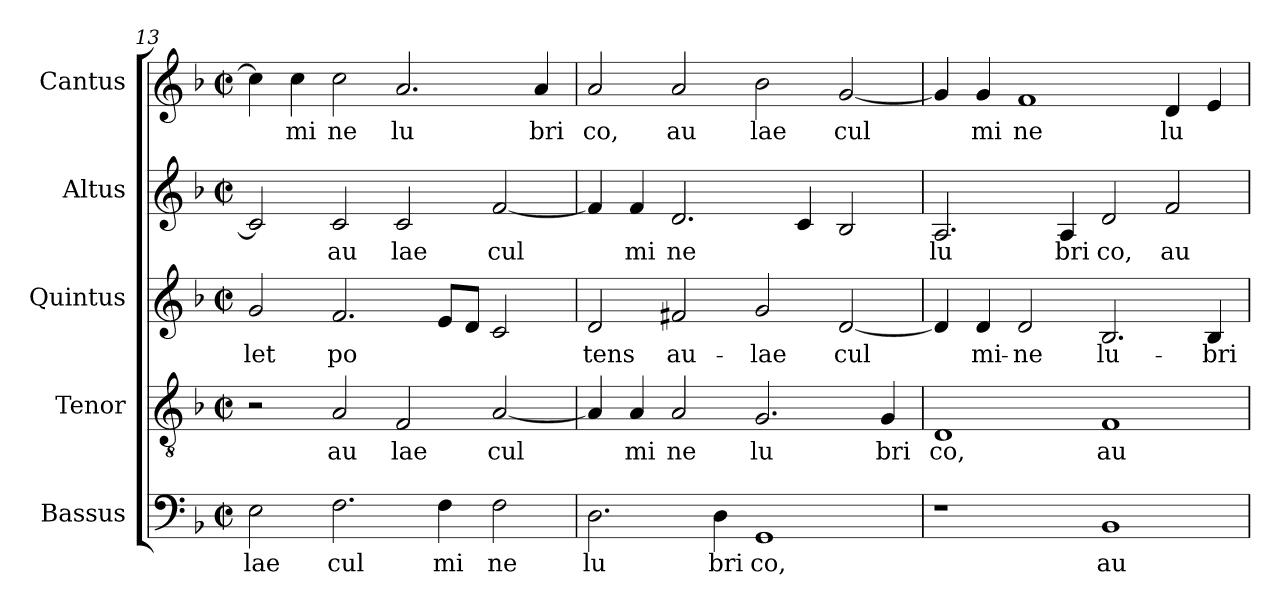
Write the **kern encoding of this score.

**kern	**text	**kern	**text	**kern	**text	**kern	**text	**kern	**text
*part5	*part5	*part4	*part4	*part3	*part3	*part2	*part2	*part1	*part1
*staff5	*staff5	*staff4	*staff4	*staff3	*staff3	*staff2	*staff2	*staff1	*staff1
*I"Bassus	*	*I"Tenor	*	*I"Quintus	*	*I"Altus	*	*I"Cantus	*
*clefF4	*	*clefGv2	*	*clefG2	*	*clefG2	*	*clefG2	*
*k[b-]	*	*k[b-]	*	*k[b-]	*	*k[b-]	*	*k[b-]	*
*F:	*	*F:	*	*F:	*	*F:	*	*F:	*
*M2/2	*	*M2/2	*	*M2/2	*	*M2/2	*	*M2/2	*
*met(c|)	*	*met(c|)	*	*met(c|)	*	*met(c|)	*	*met(c|)	*
=13	=13	=13	=13	=13	=13	=13	=13	=13	=13
!	!LO:LY:b	!	!	!	!LO:LY:b	!	!LO:LY:b:cj	!	!LO:LY:b
2E\	lae	2r	.	2g/	-let	2c/]	.	4cc\]	.
!	!	!	!	!	!	!	!	!	!LO:LY:b
.	.	.	.	.	.	.	.	4cc\	mi
!	!LO:LY:b	!	!LO:LY:b:cj	!	!LO:LY:b	!	!LO:LY:b:cj	!	!LO:LY:b
2.F\	cul	2A/	au	2.f/	po-	2c/	au	2cc\	ne
!	!	!	!LO:LY:b:cj	!	!	!	!LO:LY:b:cj	!	!LO:LY:b
.	.	2F/	lae	.	.	2c/	lae	2.a/	lu
!	!LO:LY:b	!	!	!	!LO:LY:b	!	!	!	!
4F\	mi	.	.	8e/L	--	.	.	.	.
!	!	!	!	!	!LO:LY:b	!	!	!	!
.	.	.	.	8d/J	--	.	.	.	.
!	!LO:LY:b	!	!LO:LY:b:cj	!	!LO:LY:b	!	!LO:LY:b:cj	!	!
2F\	ne	[<2A/	cul	2c/	--	[<2f/	cul	.	.
!	!	!	!	!	!	!	!	!	!LO:LY:b
.	.	.	.	.	.	.	.	4a/	bri
=14	=14	=14	=14	=14	=14	=14	=14	=14	=14
!	!LO:LY:b	!	!LO:LY:b:cj	!	!LO:LY:b	!	!LO:LY:b:cj	!	!LO:LY:b
2.D\	lu	4A/]	.	2d/	-tens	4f/]	.	2a/	co,
!	!	!	!LO:LY:b:cj	!	!	!	!LO:LY:b:cj	!	!
.	.	4A/	mi	.	.	4f/	mi	.	.
!	!	!	!LO:LY:b:cj	!	!LO:LY:b	!	!LO:LY:b:cj	!	!LO:LY:b
.	.	2A/	ne	2f#X/	au-	2.d/	ne	2a/	au
!	!LO:LY:b	!	!	!	!	!	!	!	!
4D\	bri	.	.	.	.	.	.	.	.
!	!LO:LY:b	!	!LO:LY:b:cj	!	!LO:LY:b	!	!	!	!LO:LY:b
1GG	co,	2.G/	lu	2g/	-lae	.	.	2b-\	lae
!	!	!	!	!	!	!	!LO:LY:b:cj	!	!
.	.	.	.	.	.	4c/	.	.	.
!	!	!	!	!	!LO:LY:b	!	!LO:LY:b:cj	!	!LO:LY:b
.	.	.	.	[<2d/	cul-	2B-/	.	[<2g/	cul
!	!	!	!LO:LY:b:cj	!	!	!	!	!	!
.	.	4G/	bri	.	.	.	.	.	.
=15	=15	=15	=15	=15	=15	=15	=15	=15	=15
!	!	!	!LO:LY:b:cj	!	!LO:LY:b	!	!LO:LY:b:cj	!	!LO:LY:b
1r	.	1D	co,	4d/]	--	2.A/	lu	4g/]	.
!	!	!	!	!	!LO:LY:b	!	!	!	!LO:LY:b
.	.	.	.	4d/	-mi-	.	.	4g/	mi
!	!	!	!	!	!LO:LY:b	!	!	!	!LO:LY:b
.	.	.	.	2d/	-ne	.	.	1f	ne
!	!	!	!	!	!	!	!LO:LY:b:cj	!	!
.	.	.	.	.	.	4A/	bri	.	.
!	!LO:LY:b	!	!LO:LY:b:cj	!	!LO:LY:b	!	!LO:LY:b:cj	!	!
1BB-	au	1F	au	2.B-/	lu-	2d/	co,	.	.
!	!	!	!	!	!	!	!LO:LY:b:cj	!	!LO:LY:b
.	.	.	.	.	.	2f/	au	4d/	lu
!	!	!	!	!	!LO:LY:b	!	!	!	!LO:LY:b
.	.	.	.	4B-/	-bri-	.	.	4e/	.
=	=	=	=	=	=	=	=	=	=
*-	*-	*-	*-	*-	*-	*-	*-	*-	*-
